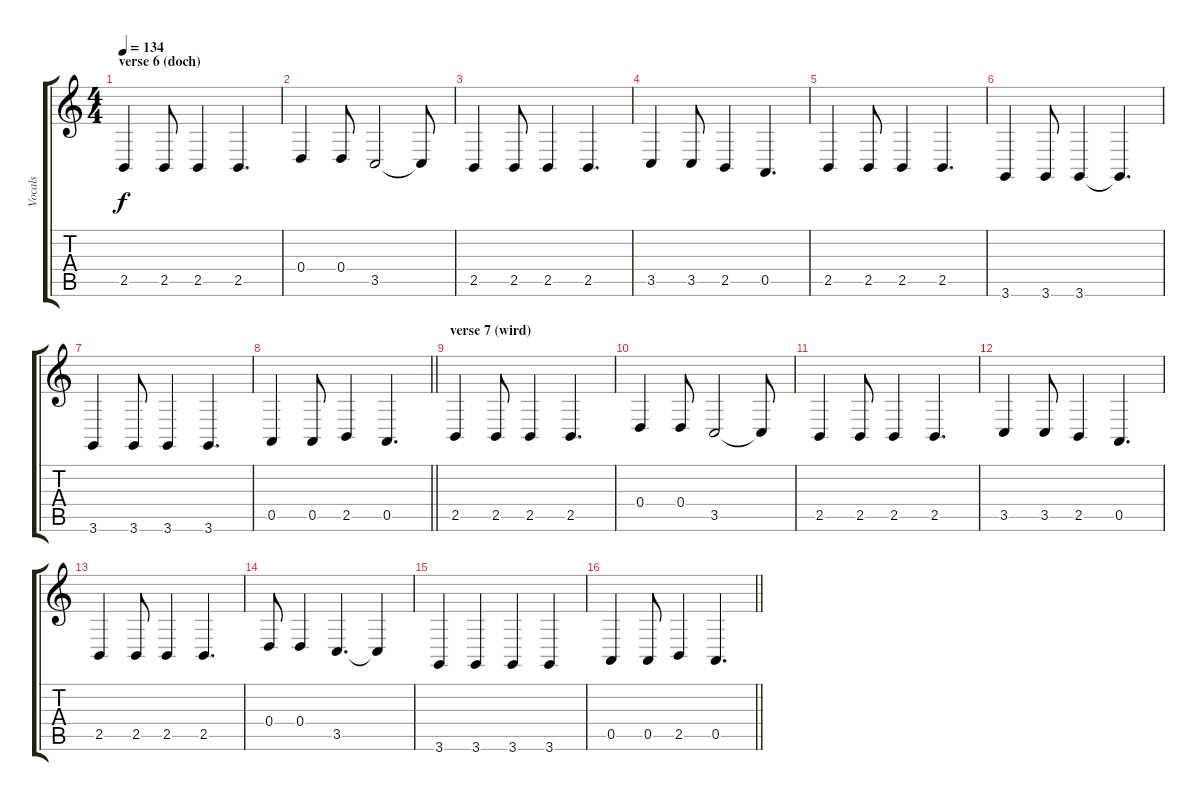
\track ("Vocals" "Vocals") {instrument altosax}
\staff {score tabs}
\tuning (E4 B3 G3 D3 A2 E2) {hide}
\ts (4 4)
\section ("" "verse 6 (doch)")
\tempo 134
\clef g2
\ks c
2.5.4{dy f} 2.5.8 2.5.4 2.5.4{d} |
0.4.4 0.4.8 3.5.2 3.5{t}.8 |
2.5.4 2.5.8 2.5.4 2.5.4{d} |
3.5.4 3.5.8 2.5.4 0.5.4{d} |
2.5.4 2.5.8 2.5.4 2.5.4{d} |
3.6.4 3.6.8 3.6.4 3.6{t}.4{d} |
3.6.4 3.6.8 3.6.4 3.6.4{d} |
\barLineRight lightlight
0.5.4 0.5.8 2.5.4 0.5.4{d} |
\section ("" "verse 7 (wird)")
2.5.4 2.5.8 2.5.4 2.5.4{d} |
0.4.4 0.4.8 3.5.2 3.5{t}.8 |
2.5.4 2.5.8 2.5.4 2.5.4{d} |
3.5.4 3.5.8 2.5.4 0.5.4{d} |
2.5.4 2.5.8 2.5.4 2.5.4{d} |
0.4.8 0.4.4 3.5.4{d} 3.5{t}.4 |
3.6.4 3.6.4 3.6.4 3.6.4 |
\barLineRight lightlight
0.5.4 0.5.8 2.5.4 0.5.4{d}
